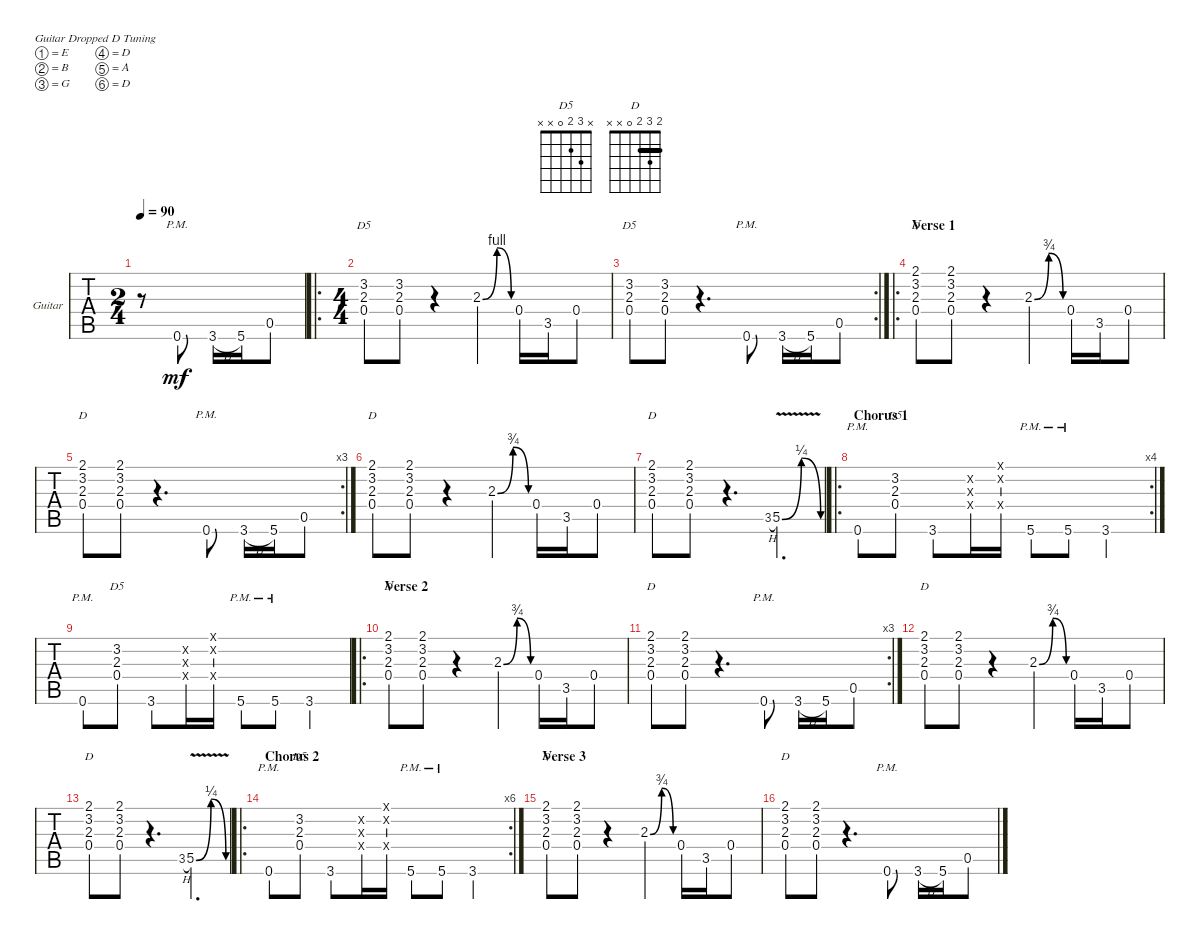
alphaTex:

\bracketExtendMode groupsimilarinstruments
\firstSystemTrackNameOrientation horizontal
\otherSystemsTrackNameOrientation horizontal
\track ("Guitar" "Guitar") {instrument acousticguitarsteel}
\staff {tabs}
\tuning (E4 B3 G3 D3 A2 D2)
\chord ("D5" x 3 2 0 x x)
\chord ("D" 2 3 2 0 x x) {barre 2}
\ts (2 4)
\tempo 90
\clef g2
\ks c
r.8{dy mf instrument acousticguitarsteel} 0.6{pm}.8 3.6{h}.16 5.6.16 0.5.8 |
\ro
\ts (4 4)
(0.4 2.3{st} 3.2).8{ch "D5"} (0.4 2.3 3.2).8 r.4 2.3{be (bendrelease 6 0 25.2 4 44.4 4 52.8 0)}.4 0.4.16 3.5.16 0.4.8 |
\rc 2
(0.4 2.3{st} 3.2).8{ch "D5"} (0.4 2.3 3.2).8 r.4{d} 0.6{pm}.8 3.6{h}.16 5.6.16 0.5.8 |
\ro
\section ("" "Verse 1")
(0.4 2.3{st} 3.2 2.1).8{ch "D"} (0.4 2.3 3.2 2.1).8 r.4 2.3{be (bendrelease 0 0 10.2 3 44.4 3 52.8 0)}.4 0.4.16 3.5.16 0.4.8 |
\rc 3
(0.4 2.3{st} 3.2 2.1).8{ch "D"} (0.4 2.3 3.2 2.1).8 r.4{d} 0.6{pm}.8 3.6{h}.16 5.6.16 0.5.8 |
(0.4 2.3{st} 3.2 2.1).8{ch "D"} (0.4 2.3 3.2 2.1).8 r.4 2.3{be (bendrelease 0 0 10.2 3 44.4 3 52.8 0)}.4 0.4.16 3.5.16 0.4.8 |
(0.4 2.3{st} 3.2 2.1).8{ch "D"} (0.4 2.3 3.2 2.1).8 r.4{d} 3.5{h}.8{gr} 5.5{be (bendrelease 0 0 33.6 1 50.4 1 58.8 0) v}.4{d} |
\ro
\rc 4
\section ("" "Chorus 1")
0.6{pm}.8 (0.4 2.3 3.2).8{ch "D5"} 3.6.8 (0.4{x} 0.3{x} 0.2{x}).16 (0.1{x} 0.2{x} 0.4{x}).16 5.6{pm st}.8 5.6{pm}.8 3.6.4 |
0.6{pm}.8 (0.4 2.3 3.2).8{ch "D5"} 3.6.8 (0.4{x} 0.3{x} 0.2{x}).16 (0.1{x} 0.2{x} 0.4{x}).16 5.6{pm st}.8 5.6{pm}.8 3.6.4 |
\ro
\section ("" "Verse 2")
(0.4 2.3{st} 3.2 2.1).8{ch "D"} (0.4 2.3 3.2 2.1).8 r.4 2.3{be (bendrelease 0 0 10.2 3 44.4 3 52.8 0)}.4 0.4.16 3.5.16 0.4.8 |
\rc 3
(0.4 2.3{st} 3.2 2.1).8{ch "D"} (0.4 2.3 3.2 2.1).8 r.4{d} 0.6{pm}.8 3.6{h}.16 5.6.16 0.5.8 |
(0.4 2.3{st} 3.2 2.1).8{ch "D"} (0.4 2.3 3.2 2.1).8 r.4 2.3{be (bendrelease 0 0 10.2 3 44.4 3 52.8 0)}.4 0.4.16 3.5.16 0.4.8 |
(0.4 2.3{st} 3.2 2.1).8{ch "D"} (0.4 2.3 3.2 2.1).8 r.4{d} 3.5{h}.8{gr} 5.5{be (bendrelease 0 0 33.6 1 50.4 1 58.8 0) v}.4{d} |
\ro
\rc 6
\section ("" "Chorus 2")
0.6{pm}.8 (0.4 2.3 3.2).8{ch "D5"} 3.6.8 (0.4{x} 0.3{x} 0.2{x}).16 (0.1{x} 0.2{x} 0.4{x}).16 5.6{pm st}.8 5.6{pm}.8 3.6.4 |
\section ("" "Verse 3")
(0.4 2.3{st} 3.2 2.1).8{ch "D"} (0.4 2.3 3.2 2.1).8 r.4 2.3{be (bendrelease 0 0 10.2 3 44.4 3 52.8 0)}.4 0.4.16 3.5.16 0.4.8 |
(0.4 2.3{st} 3.2 2.1).8{ch "D"} (0.4 2.3 3.2 2.1).8 r.4{d} 0.6{pm}.8 3.6{h}.16 5.6.16 0.5.8
